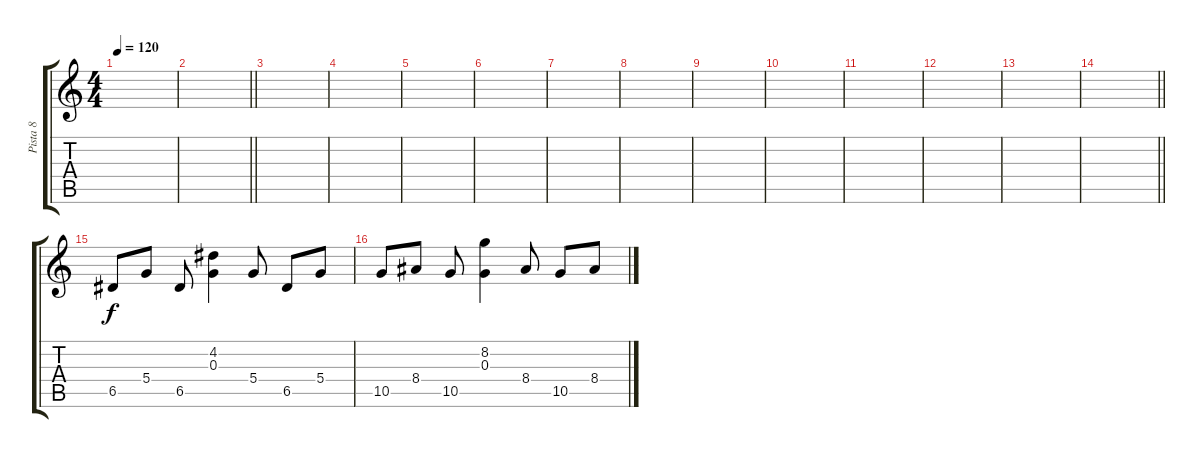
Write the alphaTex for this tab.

\track ("Pista 8" "Pista 8") {instrument electricguitarclean}
\staff {score tabs}
\tuning (E4 B3 G3 D3 A2 E2) {hide}
\ts (4 4)
\tempo 120
\clef g2
\ks c
|
\barLineRight lightlight
|
|
|
|
|
|
|
|
|
|
|
|
\barLineRight lightlight
|
6.5.8 5.4.8 6.5.8 (4.2 0.3).4 5.4.8 6.5.8 5.4.8 |
10.5.8 8.4.8 10.5.8 (8.2 0.3).4 8.4.8 10.5.8 8.4.8
